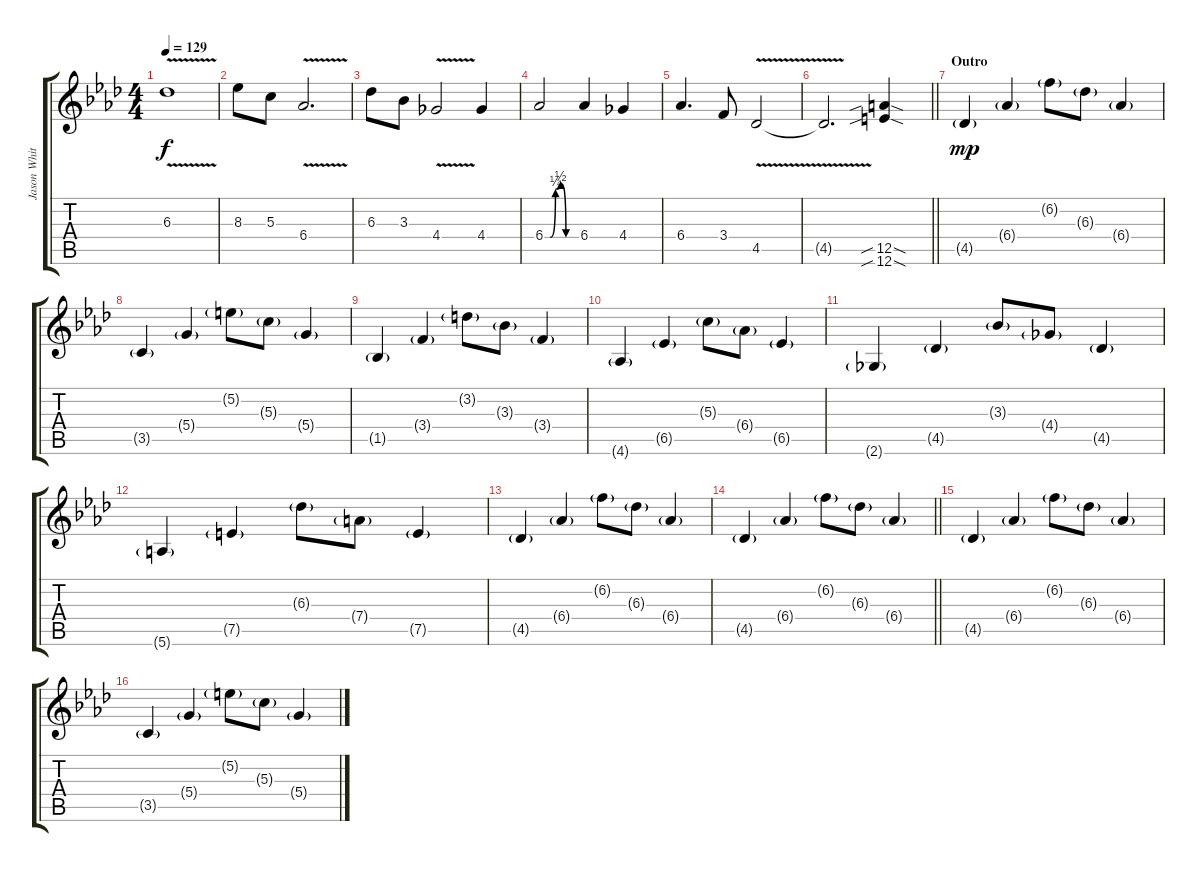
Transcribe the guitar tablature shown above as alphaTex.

\track ("Jason White (Lead Guitar)" "Jason Whit") {instrument distortionguitar}
\staff {score tabs}
\tuning (E4 B3 G3 D3 A2 E2) {hide}
\ts (4 4)
\tempo 129
\clef g2
\ks ab
6.3{v}.1{dy f} |
8.3.8 5.3.8 6.4{v}.2{d} |
6.3.8 3.3.8 4.4{v}.2 4.4.4 |
6.4{be (custom 0 0 10 0 20 1 30 2 40 0 60 0)}.2 6.4.4 4.4.4 |
6.4.4{d} 3.4.8 4.5{v}.2 |
\barLineRight lightlight
4.5{t}.2{d} (12.5{sib sod} 12.6{sib sod}).4 |
\section ("" "Outro")
4.5{g}.4{dy mp volume 8} 6.4{g}.4 6.2{g}.8 6.3{g}.8 6.4{g}.4 |
3.5{g}.4 5.4{g}.4 5.2{g}.8 5.3{g}.8 5.4{g}.4 |
1.5{g}.4 3.4{g}.4 3.2{g}.8 3.3{g}.8 3.4{g}.4 |
4.6{g}.4 6.5{g}.4 5.3{g}.8 6.4{g}.8 6.5{g}.4 |
2.6{g}.4 4.5{g}.4 3.3{g}.8 4.4{g}.8 4.5{g}.4 |
5.6{g}.4 7.5{g}.4 6.3{g}.8 7.4{g}.8 7.5{g}.4 |
4.5{g}.4 6.4{g}.4 6.2{g}.8 6.3{g}.8 6.4{g}.4 |
\barLineRight lightlight
4.5{g}.4 6.4{g}.4 6.2{g}.8 6.3{g}.8 6.4{g}.4 |
4.5{g}.4 6.4{g}.4 6.2{g}.8 6.3{g}.8 6.4{g}.4 |
3.5{g}.4 5.4{g}.4 5.2{g}.8 5.3{g}.8 5.4{g}.4
